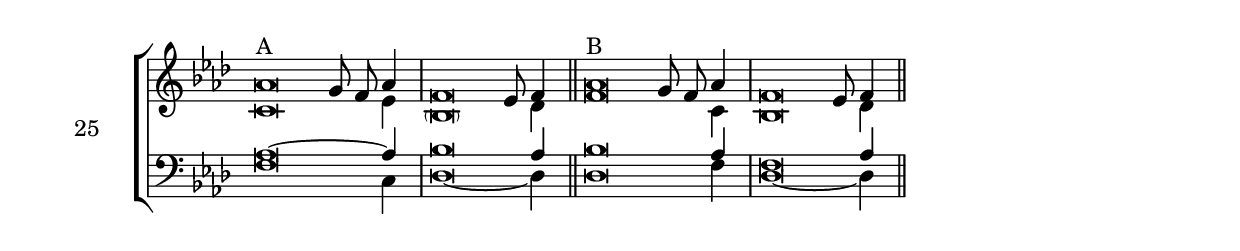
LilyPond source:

\version "2.18.2"
\version "2.18.2"

divisioMinima = {
    \bar ""
    \once \override BreathingSign.stencil = #ly:breathing-sign::divisio-minima
    \once \override BreathingSign.Y-offset = #0
    \breathe
}

dm = {
    \bar ""
    \once \override BreathingSign.stencil = #ly:breathing-sign::divisio-maior
    \once \override BreathingSign.Y-offset = #0
    \breathe
}
divisioMaxima = {
    \bar ""
    \once \override BreathingSign.stencil = #ly:breathing-sign::divisio-maxima
    \once \override BreathingSign.Y-offset = #0
    \breathe
}

fi = { \bar "||" }
ll = { \once \override LyricText.self-alignment-X = #LEFT }
sm = { \set melismaBusyProperties = #'() }
usm = { \unset melismaBusyProperties }

global = {
    \key aes \major
    \cadenzaOn
    \set tieWaitForNote = ##t
    \autoBeamOff
    %\hide Staff.Stem
}

sopranoOneFlex = {   }
sopranoOne = { aes'\breve^"A" g'8 f' aes'4 \bar "|" f'\breve ees'8 f'4 \bar "||" }
sopranoTwoFlex = {  }
sopranoTwo = { aes'\breve^"B" g'8 f' aes'4 \bar "|" f'\breve ees'8 f'4 \bar "||" }

altoOneFlex = {  }
altoOne = { c'\breve s4 ees'4 \parenthesize bes\breve s8 des'4 }
altoTwoFlex = {  }
altoTwo = { f'\breve s4 c'4 bes\breve s8 des'4 }

tenorOneFlex = {  }
tenorOne = { aes\breve~ s4 aes4 \bar "|" bes\breve s8 aes4 \bar "||" }
tenorTwoFlex = {  }
tenorTwo = { bes\breve s4 aes4 \bar "|" f\breve s8 aes4 \bar "||" }

bassOneFlex = {  }
bassOne = { f\breve s4 c4 \bar "|" des\breve~ s8 des4 des\breve s4 f4 des\breve~ s8 des4 }
bassTwoFlex = {  }
bassTwo = {  }




sopMusic = {
    \global
    \voiceOne
    \sopranoOneFlex
    \sopranoTwoFlex
    \sopranoOne
    \sopranoTwo
}
altoMusic = {
    \global
    \voiceTwo
    \altoOneFlex
    \altoTwoFlex
    \altoOne
    \altoTwo
}
tenorMusic = {
    \global
    \voiceOne
    \tenorOneFlex
    \tenorTwoFlex
    \tenorOne
    \tenorTwo
}
bassMusic = {
    \global
    \voiceTwo
    \bassOneFlex
    \bassTwoFlex
    \bassOne
    \bassTwo
}

\score {

    \header {
        %piece = \markup { \fontsize #2 \bold "LBI_3a" }
    }
    <<
        \transpose e e {



            \new ChoirStaff \with { instrumentName = #"25" } % LBI_10DE
            <<
                \new Staff ="up"
                <<
                    \clef treble
                    \accidentalStyle forget
                    \new Voice = "Soprano" \sopMusic
                    \new Voice = "Alto" \altoMusic
                >>
                \new Staff ="down"
                <<
                    \clef bass
                    \accidentalStyle forget
                    \new Voice = "Tenor" \tenorMusic
                    \new Voice = "Bass" \bassMusic
                >>
            >>
        }
    >>

    \layout 
    { 
        ragged-last = ##t
        \context 
        { 
            \Staff 
            \remove Time_signature_engraver 
        } 

    } 

}
